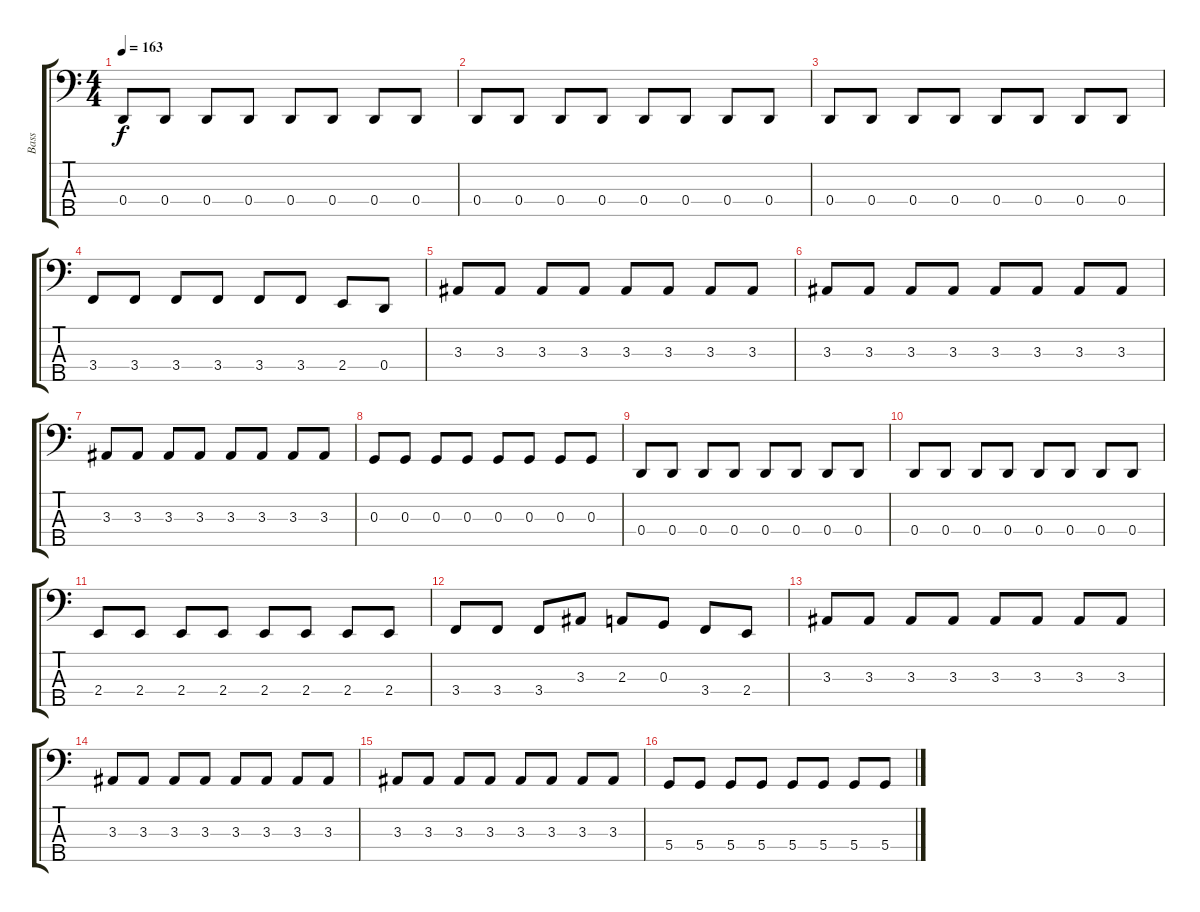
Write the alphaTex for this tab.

\track ("Bass" "Bass") {instrument electricbasspick}
\staff {score tabs}
\tuning (F2 C2 G1 D1 A0) {hide}
\ts (4 4)
\tempo 163
\clef f4
\ks c
0.4.8{dy f} 0.4.8 0.4.8 0.4.8 0.4.8 0.4.8 0.4.8 0.4.8 |
0.4.8 0.4.8 0.4.8 0.4.8 0.4.8 0.4.8 0.4.8 0.4.8 |
0.4.8 0.4.8 0.4.8 0.4.8 0.4.8 0.4.8 0.4.8 0.4.8 |
3.4.8 3.4.8 3.4.8 3.4.8 3.4.8 3.4.8 2.4.8 0.4.8 |
3.3.8 3.3.8 3.3.8 3.3.8 3.3.8 3.3.8 3.3.8 3.3.8 |
3.3.8 3.3.8 3.3.8 3.3.8 3.3.8 3.3.8 3.3.8 3.3.8 |
3.3.8 3.3.8 3.3.8 3.3.8 3.3.8 3.3.8 3.3.8 3.3.8 |
0.3.8 0.3.8 0.3.8 0.3.8 0.3.8 0.3.8 0.3.8 0.3.8 |
0.4.8 0.4.8 0.4.8 0.4.8 0.4.8 0.4.8 0.4.8 0.4.8 |
0.4.8 0.4.8 0.4.8 0.4.8 0.4.8 0.4.8 0.4.8 0.4.8 |
2.4.8 2.4.8 2.4.8 2.4.8 2.4.8 2.4.8 2.4.8 2.4.8 |
3.4.8 3.4.8 3.4.8 3.3.8 2.3.8 0.3.8 3.4.8 2.4.8 |
3.3.8 3.3.8 3.3.8 3.3.8 3.3.8 3.3.8 3.3.8 3.3.8 |
3.3.8 3.3.8 3.3.8 3.3.8 3.3.8 3.3.8 3.3.8 3.3.8 |
3.3.8 3.3.8 3.3.8 3.3.8 3.3.8 3.3.8 3.3.8 3.3.8 |
5.4.8 5.4.8 5.4.8 5.4.8 5.4.8 5.4.8 5.4.8 5.4.8
